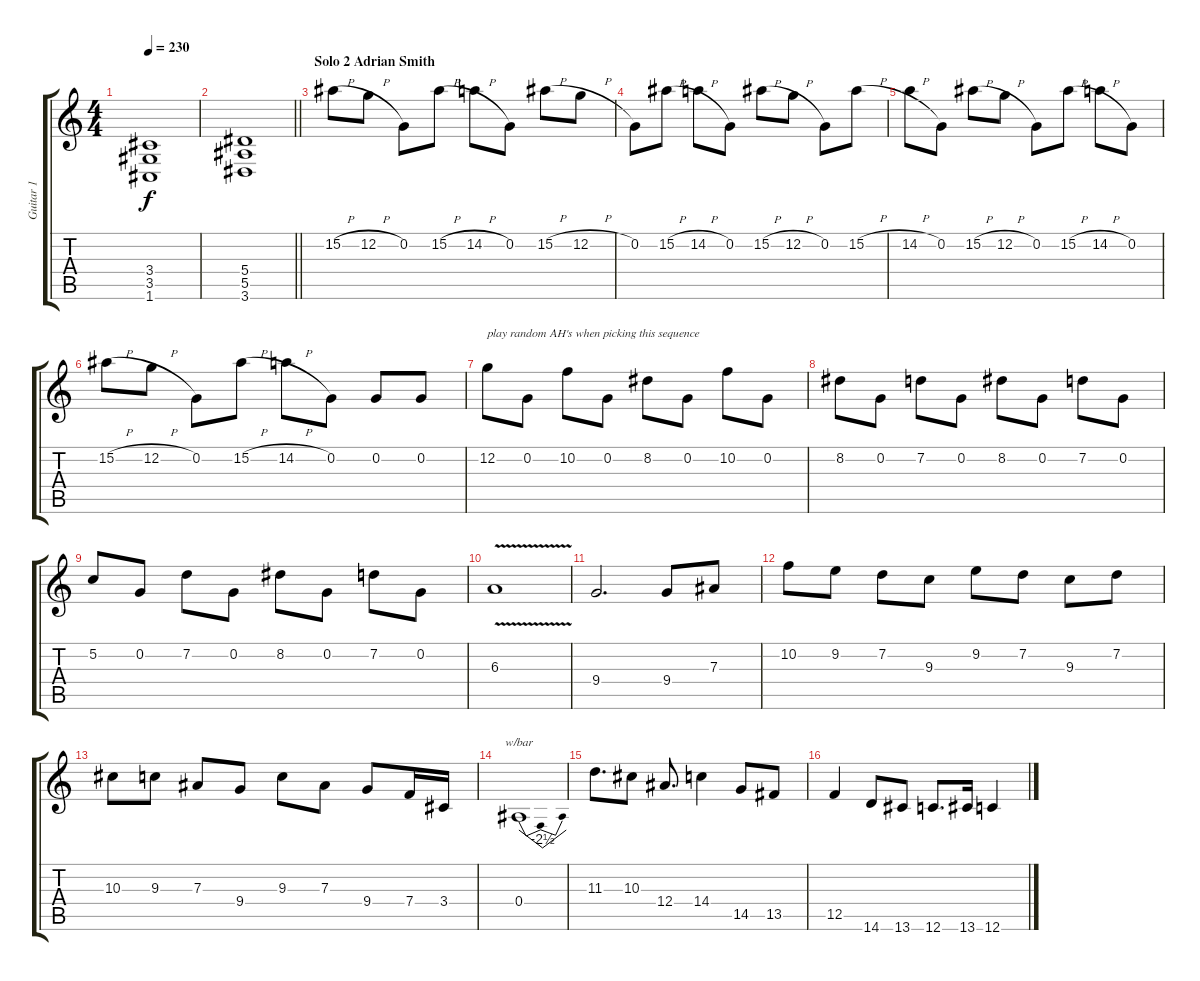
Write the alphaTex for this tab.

\track ("Guitar 1" "Guitar 1") {instrument distortionguitar}
\staff {score tabs}
\tuning (C4 G3 Eb3 Bb2 F2 C2) {hide}
\ts (4 4)
\tempo 230
\clef g2
\ks c
(3.4 3.5 1.6).1{dy f} |
\barLineRight lightlight
(5.4 5.5 3.6).1 |
\section ("" "Solo 2 Adrian Smith")
15.2{h}.8{volume 16} 12.2{h}.8 0.2.8 15.2{h}.8 14.2{h}.8 0.2.8 15.2{h}.8 12.2{h}.8 |
0.2.8 15.2{h}.8 14.2{h}.8 0.2.8 15.2{h}.8 12.2{h}.8 0.2.8 15.2{h}.8 |
14.2{h}.8 0.2.8 15.2{h}.8 12.2{h}.8 0.2.8 15.2{h}.8 14.2{h}.8 0.2.8 |
15.2{h}.8 12.2{h}.8 0.2.8 15.2{h}.8 14.2{h}.8 0.2.8 0.2.8 0.2.8 |
12.2.8{txt "play random AH's when picking this sequence"} 0.2.8 10.2.8 0.2.8 8.2.8 0.2.8 10.2.8 0.2.8 |
8.2.8 0.2.8 7.2.8 0.2.8 8.2.8 0.2.8 7.2.8 0.2.8 |
5.2.8 0.2.8 7.2.8 0.2.8 8.2.8 0.2.8 7.2.8 0.2.8 |
6.3{v}.1 |
9.4.2{d} 9.4.8 7.3.8 |
10.2.8 9.2.8 7.2.8 9.3.8 9.2.8 7.2.8 9.3.8 7.2.8 |
10.3.8 9.3.8 7.3.8 9.4.8 9.3.8 7.3.8 9.4.8 7.4.16 3.4.16 |
0.4.1{tbe (dip default 0 0 30 -10 60 0)} |
11.3.8{d} 10.3.8 12.4.8{d} 14.4.4 14.5.8 13.5.8 |
12.5.4 14.6.8 13.6.8 12.6.8{d} 13.6.16 12.6.4
